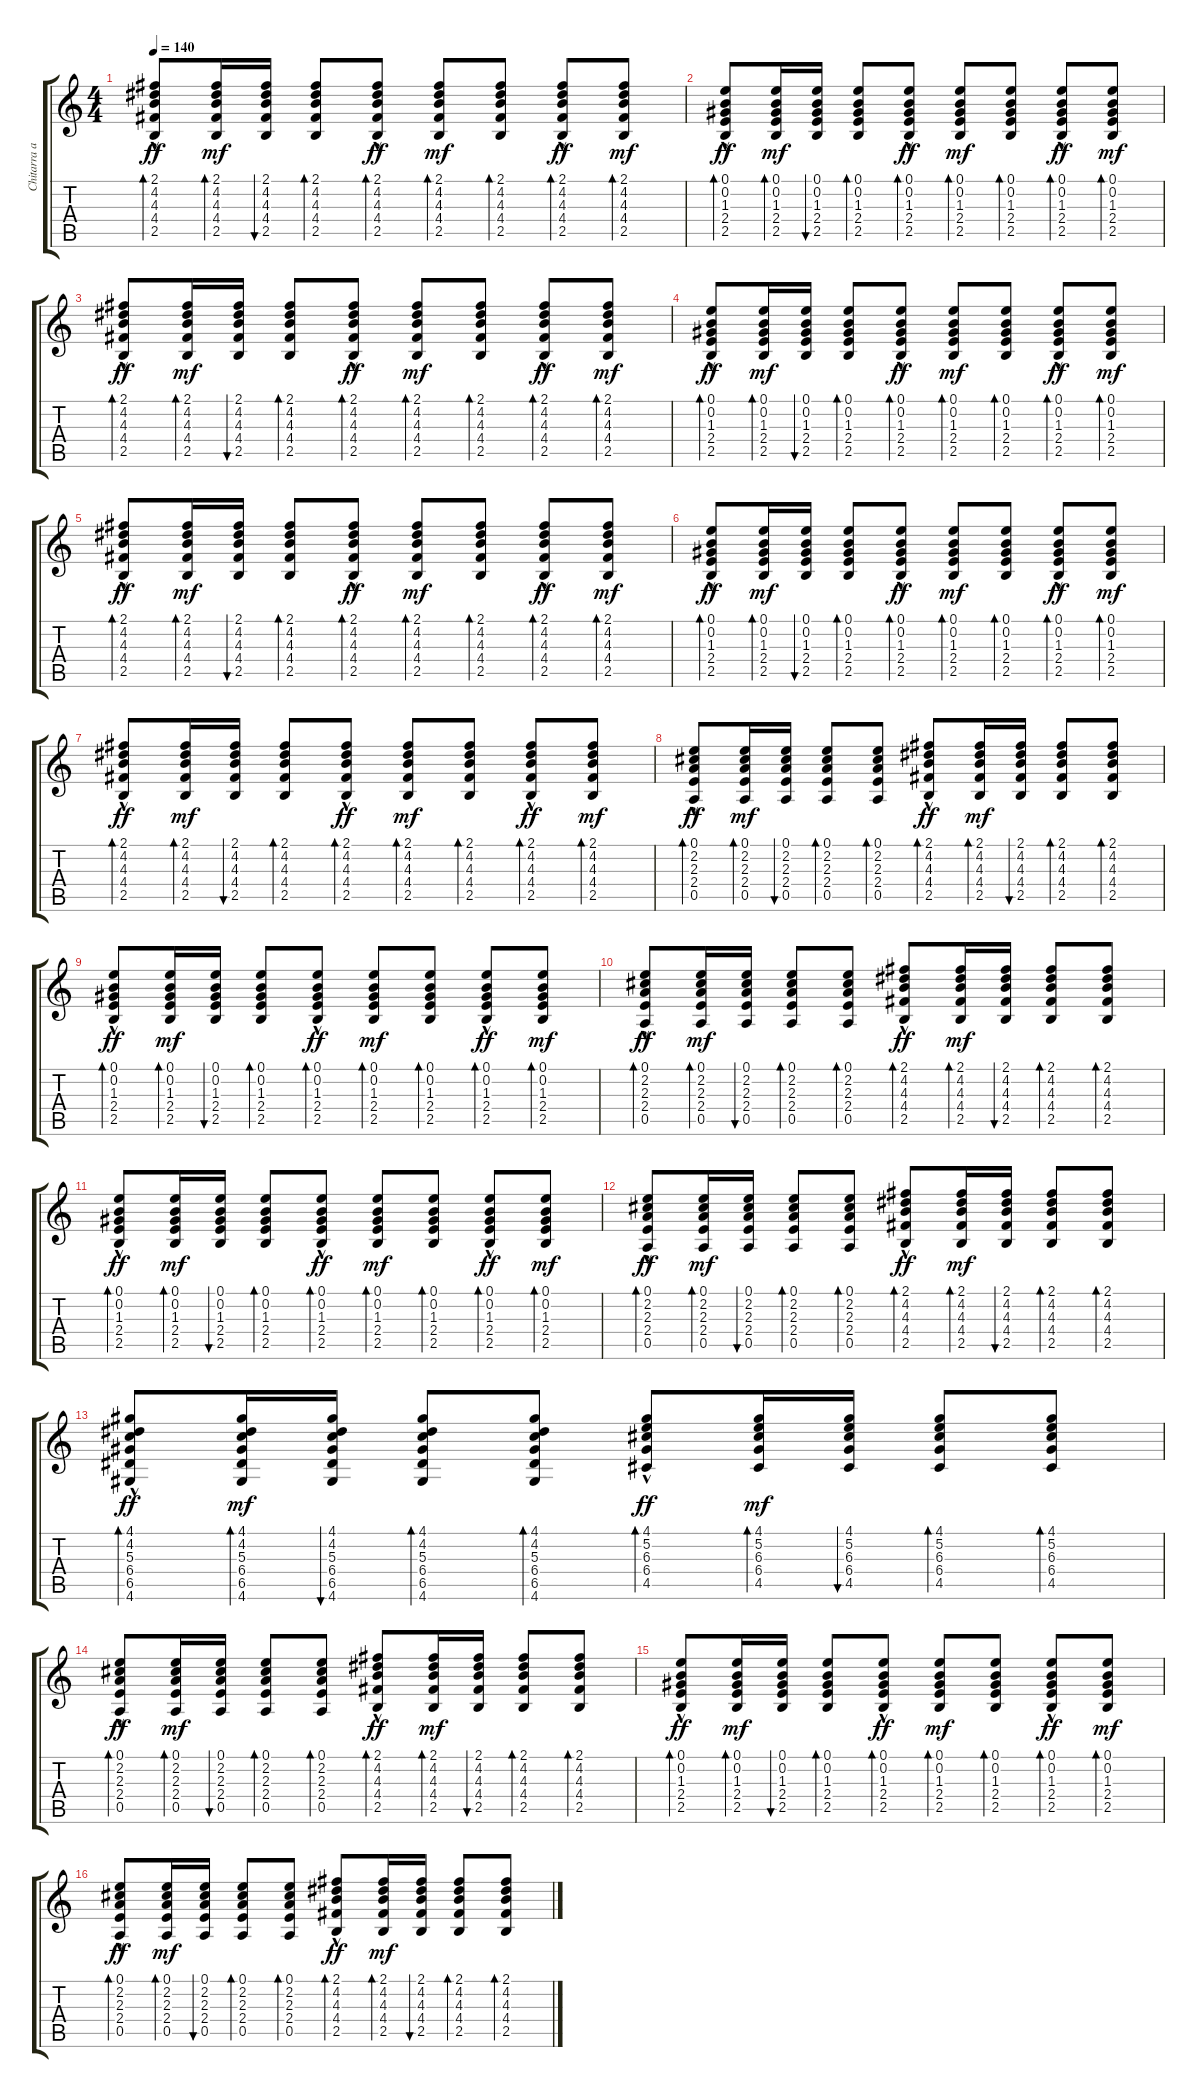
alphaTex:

\track ("Chitarra acustica 2" "Chitarra a") {instrument acousticguitarsteel}
\staff {score tabs}
\tuning (E4 B3 G3 D3 A2 E2) {hide}
\ts (4 4)
\tempo 140
\clef g2
\ks c
(2.1{hac} 4.2{hac} 4.3{hac} 4.4{hac} 2.5{hac}).8{bd 120 dy ff} (2.1 4.2 4.3 4.4 2.5).16{bd 60 dy mf} (2.1 4.2 4.3 4.4 2.5).16{bu 60} (2.1 4.2 4.3 4.4 2.5).8{bd 60} (2.1{hac} 4.2{hac} 4.3{hac} 4.4{hac} 2.5{hac}).8{bd 120 dy ff} (2.1 4.2 4.3 4.4 2.5).8{bd 60 dy mf} (2.1 4.2 4.3 4.4 2.5).8{bd 120} (2.1{hac} 4.2{hac} 4.3{hac} 4.4{hac} 2.5{hac}).8{bd 60 dy ff} (2.1 4.2 4.3 4.4 2.5).8{bd 120 dy mf} |
(0.1{hac} 0.2{hac} 1.3{hac} 2.4{hac} 2.5).8{bd 60 dy ff} (0.1 0.2 1.3 2.4 2.5).16{bd 60 dy mf} (0.1 0.2 1.3 2.4 2.5).16{bu 60} (0.1 0.2 1.3 2.4 2.5).8{bd 60} (0.1{hac} 0.2{hac} 1.3{hac} 2.4{hac} 2.5).8{bd 120 dy ff} (0.1 0.2 1.3 2.4 2.5).8{bd 60 dy mf} (0.1 0.2 1.3 2.4 2.5).8{bd 120} (0.1{hac} 0.2{hac} 1.3{hac} 2.4{hac} 2.5).8{bd 60 dy ff} (0.1 0.2 1.3 2.4 2.5).8{bd 120 dy mf} |
(2.1{hac} 4.2{hac} 4.3{hac} 4.4{hac} 2.5{hac}).8{bd 120 dy ff} (2.1 4.2 4.3 4.4 2.5).16{bd 60 dy mf} (2.1 4.2 4.3 4.4 2.5).16{bu 60} (2.1 4.2 4.3 4.4 2.5).8{bd 60} (2.1{hac} 4.2{hac} 4.3{hac} 4.4{hac} 2.5{hac}).8{bd 120 dy ff} (2.1 4.2 4.3 4.4 2.5).8{bd 60 dy mf} (2.1 4.2 4.3 4.4 2.5).8{bd 120} (2.1{hac} 4.2{hac} 4.3{hac} 4.4{hac} 2.5{hac}).8{bd 60 dy ff} (2.1 4.2 4.3 4.4 2.5).8{bd 120 dy mf} |
(0.1{hac} 0.2{hac} 1.3{hac} 2.4{hac} 2.5).8{bd 60 dy ff} (0.1 0.2 1.3 2.4 2.5).16{bd 60 dy mf} (0.1 0.2 1.3 2.4 2.5).16{bu 60} (0.1 0.2 1.3 2.4 2.5).8{bd 60} (0.1{hac} 0.2{hac} 1.3{hac} 2.4{hac} 2.5).8{bd 120 dy ff} (0.1 0.2 1.3 2.4 2.5).8{bd 60 dy mf} (0.1 0.2 1.3 2.4 2.5).8{bd 120} (0.1{hac} 0.2{hac} 1.3{hac} 2.4{hac} 2.5).8{bd 60 dy ff} (0.1 0.2 1.3 2.4 2.5).8{bd 120 dy mf} |
(2.1{hac} 4.2{hac} 4.3{hac} 4.4{hac} 2.5{hac}).8{bd 120 dy ff} (2.1 4.2 4.3 4.4 2.5).16{bd 60 dy mf} (2.1 4.2 4.3 4.4 2.5).16{bu 60} (2.1 4.2 4.3 4.4 2.5).8{bd 60} (2.1{hac} 4.2{hac} 4.3{hac} 4.4{hac} 2.5{hac}).8{bd 120 dy ff} (2.1 4.2 4.3 4.4 2.5).8{bd 60 dy mf} (2.1 4.2 4.3 4.4 2.5).8{bd 120} (2.1{hac} 4.2{hac} 4.3{hac} 4.4{hac} 2.5{hac}).8{bd 60 dy ff} (2.1 4.2 4.3 4.4 2.5).8{bd 120 dy mf} |
(0.1{hac} 0.2{hac} 1.3{hac} 2.4{hac} 2.5).8{bd 60 dy ff} (0.1 0.2 1.3 2.4 2.5).16{bd 60 dy mf} (0.1 0.2 1.3 2.4 2.5).16{bu 60} (0.1 0.2 1.3 2.4 2.5).8{bd 60} (0.1{hac} 0.2{hac} 1.3{hac} 2.4{hac} 2.5).8{bd 120 dy ff} (0.1 0.2 1.3 2.4 2.5).8{bd 60 dy mf} (0.1 0.2 1.3 2.4 2.5).8{bd 120} (0.1{hac} 0.2{hac} 1.3{hac} 2.4{hac} 2.5).8{bd 60 dy ff} (0.1 0.2 1.3 2.4 2.5).8{bd 120 dy mf} |
(2.1{hac} 4.2{hac} 4.3{hac} 4.4{hac} 2.5{hac}).8{bd 120 dy ff} (2.1 4.2 4.3 4.4 2.5).16{bd 60 dy mf} (2.1 4.2 4.3 4.4 2.5).16{bu 60} (2.1 4.2 4.3 4.4 2.5).8{bd 60} (2.1{hac} 4.2{hac} 4.3{hac} 4.4{hac} 2.5{hac}).8{bd 120 dy ff} (2.1 4.2 4.3 4.4 2.5).8{bd 60 dy mf} (2.1 4.2 4.3 4.4 2.5).8{bd 120} (2.1{hac} 4.2{hac} 4.3{hac} 4.4{hac} 2.5{hac}).8{bd 60 dy ff} (2.1 4.2 4.3 4.4 2.5).8{bd 120 dy mf} |
(0.1{hac} 2.2{hac} 2.3{hac} 2.4{hac} 0.5{hac}).8{bd 60 dy ff} (0.1 2.2 2.3 2.4 0.5).16{bd 60 dy mf} (0.1 2.2 2.3 2.4 0.5).16{bu 60} (0.1 2.2 2.3 2.4 0.5).8{bd 60} (0.1 2.2 2.3 2.4 0.5).8{bd 60} (2.1{hac} 4.2{hac} 4.3{hac} 4.4{hac} 2.5{hac}).8{bd 60 dy ff} (2.1 4.2 4.3 4.4 2.5).16{bd 60 dy mf} (2.1 4.2 4.3 4.4 2.5).16{bu 60} (2.1 4.2 4.3 4.4 2.5).8{bd 60} (2.1 4.2 4.3 4.4 2.5).8{bd 60} |
(0.1{hac} 0.2{hac} 1.3{hac} 2.4{hac} 2.5).8{bd 60 dy ff} (0.1 0.2 1.3 2.4 2.5).16{bd 60 dy mf} (0.1 0.2 1.3 2.4 2.5).16{bu 60} (0.1 0.2 1.3 2.4 2.5).8{bd 60} (0.1{hac} 0.2{hac} 1.3{hac} 2.4{hac} 2.5).8{bd 120 dy ff} (0.1 0.2 1.3 2.4 2.5).8{bd 60 dy mf} (0.1 0.2 1.3 2.4 2.5).8{bd 120} (0.1{hac} 0.2{hac} 1.3{hac} 2.4{hac} 2.5).8{bd 60 dy ff} (0.1 0.2 1.3 2.4 2.5).8{bd 120 dy mf} |
(0.1{hac} 2.2{hac} 2.3{hac} 2.4{hac} 0.5{hac}).8{bd 60 dy ff} (0.1 2.2 2.3 2.4 0.5).16{bd 60 dy mf} (0.1 2.2 2.3 2.4 0.5).16{bu 60} (0.1 2.2 2.3 2.4 0.5).8{bd 60} (0.1 2.2 2.3 2.4 0.5).8{bd 60} (2.1{hac} 4.2{hac} 4.3{hac} 4.4{hac} 2.5{hac}).8{bd 60 dy ff} (2.1 4.2 4.3 4.4 2.5).16{bd 60 dy mf} (2.1 4.2 4.3 4.4 2.5).16{bu 60} (2.1 4.2 4.3 4.4 2.5).8{bd 60} (2.1 4.2 4.3 4.4 2.5).8{bd 60} |
(0.1{hac} 0.2{hac} 1.3{hac} 2.4{hac} 2.5).8{bd 60 dy ff} (0.1 0.2 1.3 2.4 2.5).16{bd 60 dy mf} (0.1 0.2 1.3 2.4 2.5).16{bu 60} (0.1 0.2 1.3 2.4 2.5).8{bd 60} (0.1{hac} 0.2{hac} 1.3{hac} 2.4{hac} 2.5).8{bd 120 dy ff} (0.1 0.2 1.3 2.4 2.5).8{bd 60 dy mf} (0.1 0.2 1.3 2.4 2.5).8{bd 120} (0.1{hac} 0.2{hac} 1.3{hac} 2.4{hac} 2.5).8{bd 60 dy ff} (0.1 0.2 1.3 2.4 2.5).8{bd 120 dy mf} |
(0.1{hac} 2.2{hac} 2.3{hac} 2.4{hac} 0.5{hac}).8{bd 60 dy ff} (0.1 2.2 2.3 2.4 0.5).16{bd 60 dy mf} (0.1 2.2 2.3 2.4 0.5).16{bu 60} (0.1 2.2 2.3 2.4 0.5).8{bd 60} (0.1 2.2 2.3 2.4 0.5).8{bd 60} (2.1{hac} 4.2{hac} 4.3{hac} 4.4{hac} 2.5{hac}).8{bd 60 dy ff} (2.1 4.2 4.3 4.4 2.5).16{bd 60 dy mf} (2.1 4.2 4.3 4.4 2.5).16{bu 60} (2.1 4.2 4.3 4.4 2.5).8{bd 60} (2.1 4.2 4.3 4.4 2.5).8{bd 60} |
(4.1{hac} 4.2{hac} 5.3{hac} 6.4{hac} 6.5{hac} 4.6{hac}).8{bd 60 dy ff} (4.1 4.2 5.3 6.4 6.5 4.6).16{bd 60 dy mf} (4.1 4.2 5.3 6.4 6.5 4.6).16{bu 60} (4.1 4.2 5.3 6.4 6.5 4.6).8{bd 60} (4.1 4.2 5.3 6.4 6.5 4.6).8{bd 60} (4.1{hac} 5.2{hac} 6.3{hac} 6.4{hac} 4.5{hac}).8{bd 60 dy ff} (4.1 5.2 6.3 6.4 4.5).16{bd 60 dy mf} (4.1 5.2 6.3 6.4 4.5).16{bu 60} (4.1 5.2 6.3 6.4 4.5).8{bd 60} (4.1 5.2 6.3 6.4 4.5).8{bd 60} |
(0.1{hac} 2.2{hac} 2.3{hac} 2.4{hac} 0.5{hac}).8{bd 60 dy ff} (0.1 2.2 2.3 2.4 0.5).16{bd 60 dy mf} (0.1 2.2 2.3 2.4 0.5).16{bu 60} (0.1 2.2 2.3 2.4 0.5).8{bd 60} (0.1 2.2 2.3 2.4 0.5).8{bd 60} (2.1{hac} 4.2{hac} 4.3{hac} 4.4{hac} 2.5{hac}).8{bd 60 dy ff} (2.1 4.2 4.3 4.4 2.5).16{bd 60 dy mf} (2.1 4.2 4.3 4.4 2.5).16{bu 60} (2.1 4.2 4.3 4.4 2.5).8{bd 60} (2.1 4.2 4.3 4.4 2.5).8{bd 60} |
(0.1{hac} 0.2{hac} 1.3{hac} 2.4{hac} 2.5).8{bd 60 dy ff} (0.1 0.2 1.3 2.4 2.5).16{bd 60 dy mf} (0.1 0.2 1.3 2.4 2.5).16{bu 60} (0.1 0.2 1.3 2.4 2.5).8{bd 60} (0.1{hac} 0.2{hac} 1.3{hac} 2.4{hac} 2.5).8{bd 120 dy ff} (0.1 0.2 1.3 2.4 2.5).8{bd 60 dy mf} (0.1 0.2 1.3 2.4 2.5).8{bd 120} (0.1{hac} 0.2{hac} 1.3{hac} 2.4{hac} 2.5).8{bd 60 dy ff} (0.1 0.2 1.3 2.4 2.5).8{bd 120 dy mf} |
(0.1{hac} 2.2{hac} 2.3{hac} 2.4{hac} 0.5{hac}).8{bd 60 dy ff} (0.1 2.2 2.3 2.4 0.5).16{bd 60 dy mf} (0.1 2.2 2.3 2.4 0.5).16{bu 60} (0.1 2.2 2.3 2.4 0.5).8{bd 60} (0.1 2.2 2.3 2.4 0.5).8{bd 60} (2.1{hac} 4.2{hac} 4.3{hac} 4.4{hac} 2.5{hac}).8{bd 60 dy ff} (2.1 4.2 4.3 4.4 2.5).16{bd 60 dy mf} (2.1 4.2 4.3 4.4 2.5).16{bu 60} (2.1 4.2 4.3 4.4 2.5).8{bd 60} (2.1 4.2 4.3 4.4 2.5).8{bd 60}
